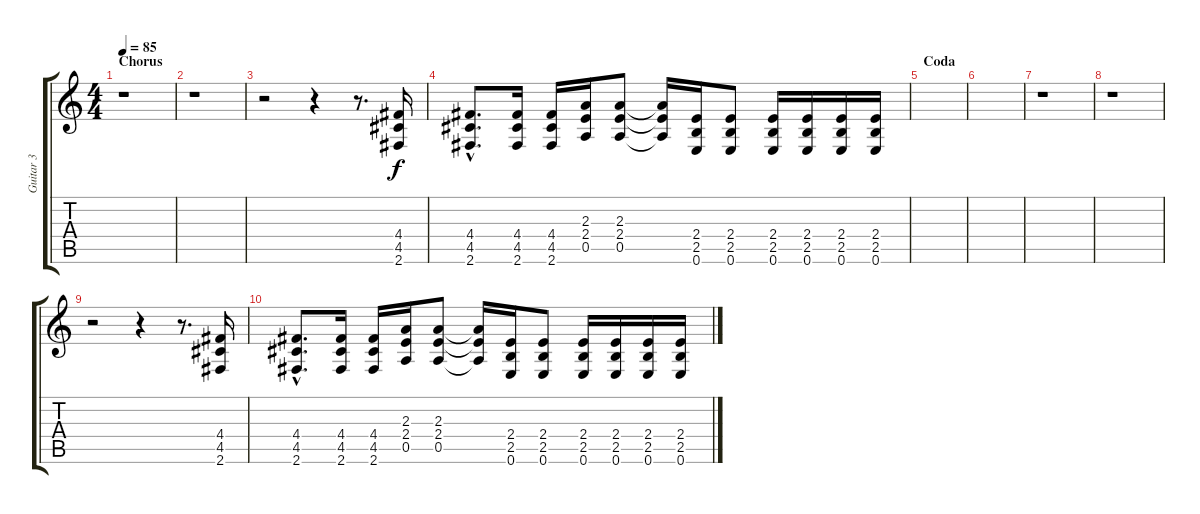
\track ("Guitar 3" "Guitar 3") {instrument acousticguitarsteel}
\staff {score tabs}
\tuning (E4 B3 G3 D3 A2 E2) {hide}
\ts (4 4)
\section ("" "Chorus")
\tempo 85
\clef g2
\ks c
r.1{dy f} |
r.1 |
r.2 r.4 r.8{d} (4.4 4.5 2.6).16 |
(4.4{hac} 4.5{hac} 2.6{hac}).8{d} (4.4 4.5 2.6).16 (4.4 4.5 2.6).16 (2.3 2.4 0.5).16 (2.3 2.4 0.5).8 (2.3{t} 2.4{t} 0.5{t}).16 (2.4 2.5 0.6).16 (2.4 2.5 0.6).8 (2.4 2.5 0.6).16 (2.4 2.5 0.6).16 (2.4 2.5 0.6).16 (2.4 2.5 0.6).16 |
\section ("" "Coda")
|
|
r.1 |
r.1 |
r.2 r.4 r.8{d} (4.4 4.5 2.6).16 |
(4.4{hac} 4.5{hac} 2.6{hac}).8{d} (4.4 4.5 2.6).16 (4.4 4.5 2.6).16 (2.3 2.4 0.5).16 (2.3 2.4 0.5).8 (2.3{t} 2.4{t} 0.5{t}).16 (2.4 2.5 0.6).16 (2.4 2.5 0.6).8 (2.4 2.5 0.6).16 (2.4 2.5 0.6).16 (2.4 2.5 0.6).16 (2.4 2.5 0.6).16
